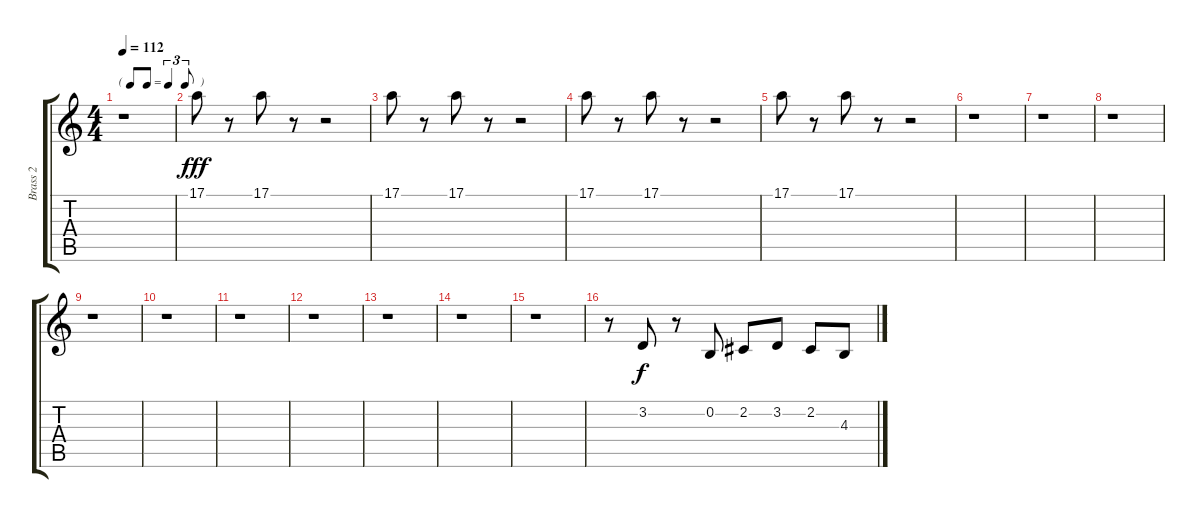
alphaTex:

\track ("Brass 2" "Brass 2") {instrument brasssection}
\staff {score tabs}
\tuning (E4 B3 G3 D3 A2 E2) {hide}
\ts (4 4)
\tf triplet8th
\tempo 112
\clef g2
\ks c
r.1{dy fff instrument brasssection} |
17.1.8 r.8 17.1.8 r.8 r.2 |
17.1.8 r.8 17.1.8 r.8 r.2 |
17.1.8 r.8 17.1.8 r.8 r.2 |
17.1.8 r.8 17.1.8 r.8 r.2 |
r.1 |
r.1 |
r.1 |
r.1 |
r.1 |
r.1 |
r.1 |
r.1 |
r.1 |
r.1 |
r.8 3.2.8{dy f} r.8 0.2.8 2.2.8 3.2.8 2.2.8 4.3.8
